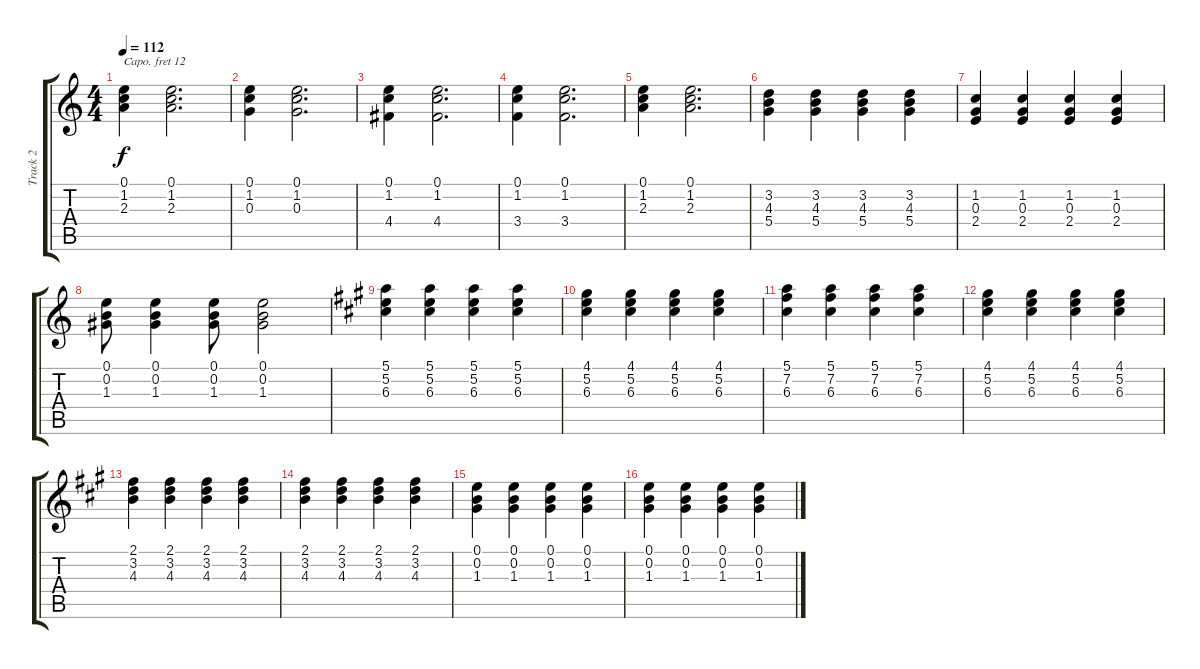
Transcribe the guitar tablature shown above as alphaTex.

\track ("Track 2" "Track 2") {instrument acousticgrandpiano}
\staff {score tabs}
\capo 12
\tuning (E4 B3 G3 D3 A2 E2) {hide}
\ts (4 4)
\tempo 112
\clef g2
\ks c
(0.1 1.2 2.3).4{dy f} (0.1 1.2 2.3).2{d} |
(0.1 1.2 0.3).4 (0.1 1.2 0.3).2{d} |
(0.1 1.2 4.4).4 (0.1 1.2 4.4).2{d} |
(0.1 1.2 3.4).4 (0.1 1.2 3.4).2{d} |
(0.1 1.2 2.3).4 (0.1 1.2 2.3).2{d} |
(3.2 4.3 5.4).4 (3.2 4.3 5.4).4 (3.2 4.3 5.4).4 (3.2 4.3 5.4).4 |
(1.2 0.3 2.4).4 (1.2 0.3 2.4).4 (1.2 0.3 2.4).4 (1.2 0.3 2.4).4 |
(0.1 0.2 1.3).8 (0.1 0.2 1.3).4 (0.1 0.2 1.3).8 (0.1 0.2 1.3).2 |
\ks a
(5.1 5.2 6.3).4 (5.1 5.2 6.3).4 (5.1 5.2 6.3).4 (5.1 5.2 6.3).4 |
(4.1 5.2 6.3).4 (4.1 5.2 6.3).4 (4.1 5.2 6.3).4 (4.1 5.2 6.3).4 |
(5.1 7.2 6.3).4 (5.1 7.2 6.3).4 (5.1 7.2 6.3).4 (5.1 7.2 6.3).4 |
(4.1 5.2 6.3).4 (4.1 5.2 6.3).4 (4.1 5.2 6.3).4 (4.1 5.2 6.3).4 |
(2.1 3.2 4.3).4 (2.1 3.2 4.3).4 (2.1 3.2 4.3).4 (2.1 3.2 4.3).4 |
(2.1 3.2 4.3).4 (2.1 3.2 4.3).4 (2.1 3.2 4.3).4 (2.1 3.2 4.3).4 |
(0.1 0.2 1.3).4 (0.1 0.2 1.3).4 (0.1 0.2 1.3).4 (0.1 0.2 1.3).4 |
(0.1 0.2 1.3).4 (0.1 0.2 1.3).4 (0.1 0.2 1.3).4 (0.1 0.2 1.3).4
